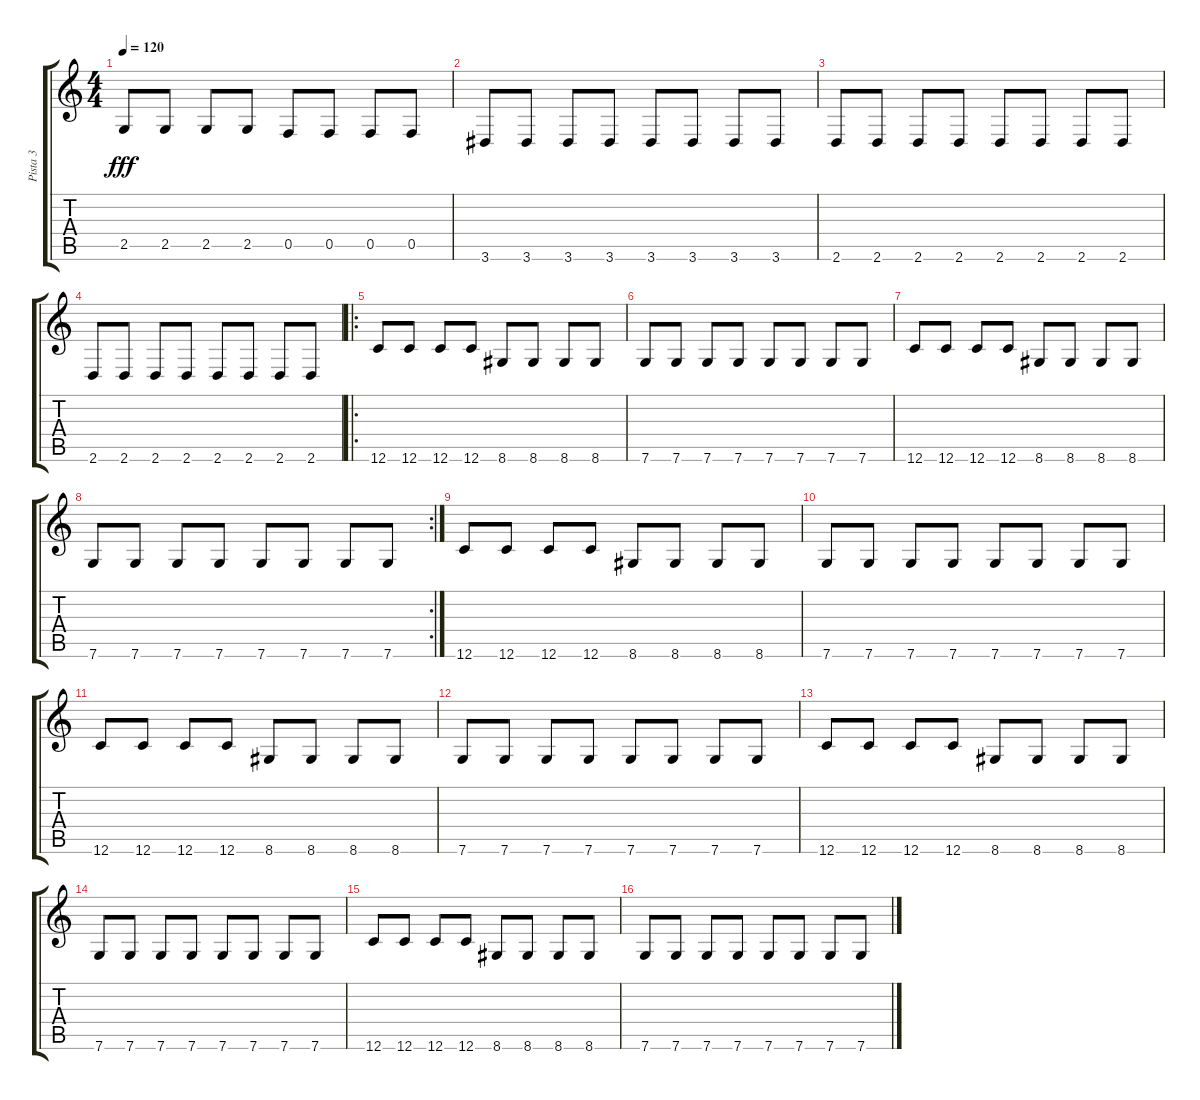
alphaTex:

\track ("Pista 3" "Pista 3") {instrument electricbassfinger}
\staff {score tabs}
\tuning (C4 G3 Eb3 Bb2 F2 C2) {hide}
\ts (4 4)
\tempo 120
\clef g2
\ks c
2.5.8{dy fff} 2.5.8 2.5.8 2.5.8 0.5.8 0.5.8 0.5.8 0.5.8 |
3.6.8 3.6.8 3.6.8 3.6.8 3.6.8 3.6.8 3.6.8 3.6.8 |
2.6.8 2.6.8 2.6.8 2.6.8 2.6.8 2.6.8 2.6.8 2.6.8 |
2.6.8 2.6.8 2.6.8 2.6.8 2.6.8 2.6.8 2.6.8 2.6.8 |
\ro
12.6.8 12.6.8 12.6.8 12.6.8 8.6.8 8.6.8 8.6.8 8.6.8 |
7.6.8 7.6.8 7.6.8 7.6.8 7.6.8 7.6.8 7.6.8 7.6.8 |
12.6.8 12.6.8 12.6.8 12.6.8 8.6.8 8.6.8 8.6.8 8.6.8 |
\rc 2
7.6.8 7.6.8 7.6.8 7.6.8 7.6.8 7.6.8 7.6.8 7.6.8 |
12.6.8 12.6.8 12.6.8 12.6.8 8.6.8 8.6.8 8.6.8 8.6.8 |
7.6.8 7.6.8 7.6.8 7.6.8 7.6.8 7.6.8 7.6.8 7.6.8 |
12.6.8 12.6.8 12.6.8 12.6.8 8.6.8 8.6.8 8.6.8 8.6.8 |
7.6.8 7.6.8 7.6.8 7.6.8 7.6.8 7.6.8 7.6.8 7.6.8 |
12.6.8 12.6.8 12.6.8 12.6.8 8.6.8 8.6.8 8.6.8 8.6.8 |
7.6.8 7.6.8 7.6.8 7.6.8 7.6.8 7.6.8 7.6.8 7.6.8 |
12.6.8 12.6.8 12.6.8 12.6.8 8.6.8 8.6.8 8.6.8 8.6.8 |
7.6.8 7.6.8 7.6.8 7.6.8 7.6.8 7.6.8 7.6.8 7.6.8
